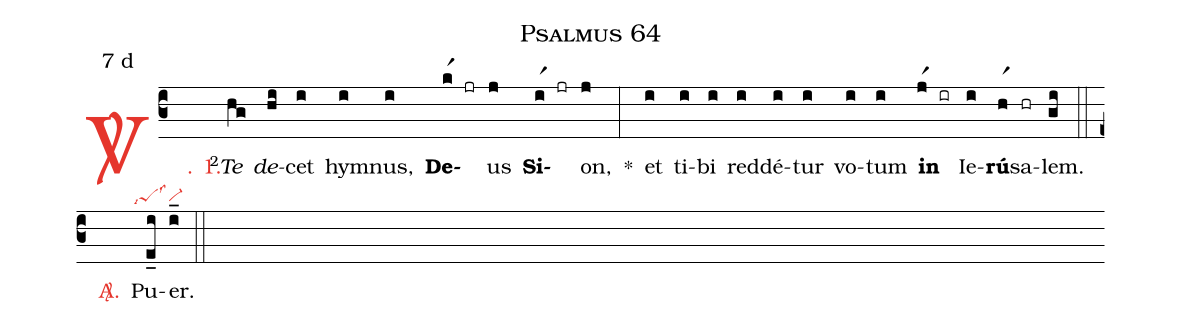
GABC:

name: Psalmus 64;
mode: 7;
mode-differentia: d;
nabc-lines: 1;
%%
(c3)

<c><sp>V/</sp>. 1.</c>() <v>\VSup{2}</v><i>Te</i>(hg) <i>de</i>(hi)cet(i) hym(i)nus,(i) <b>De</b>(kr1 jr)us(j) <b>Si</b>(ir1 jr)on,(j) *(:) et(i) ti(i)bi(i) red(i)dé(i)tur(i) vo(i)tum(i) <b>in</b>(jr1 ir) Ie(i)<b>rú</b>(hr1)sa(hr)lem.(gi) (::)

<nlba><c><sp>A/</sp>.</c>() Pu</nlba>(e_i|````peSlss3lsi7)er.(i_|vi-) (::)
